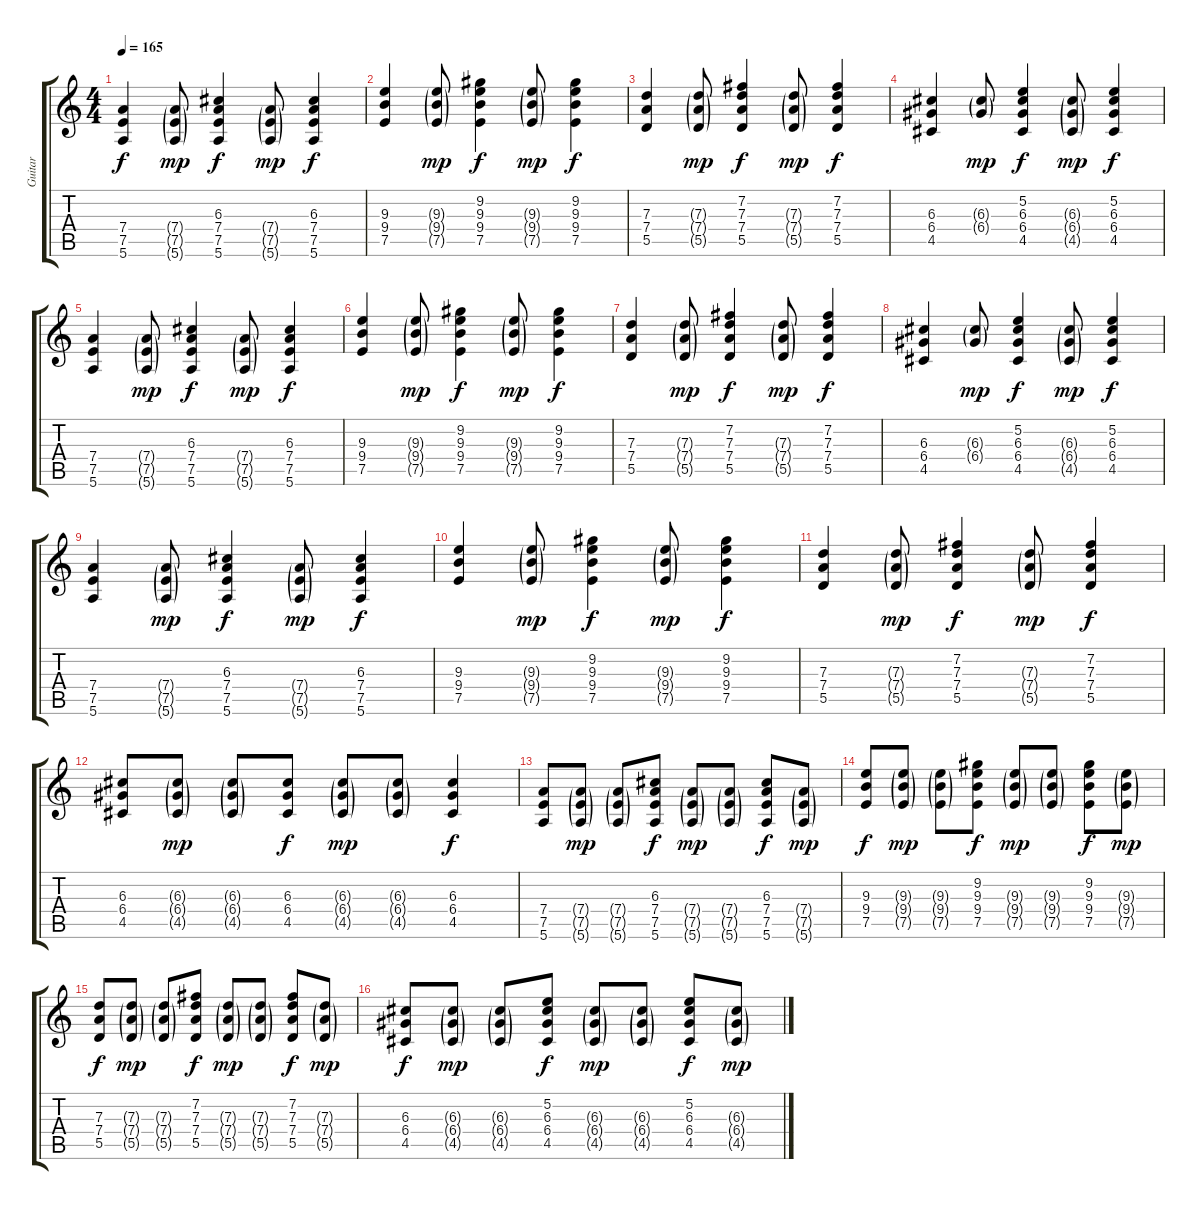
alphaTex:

\track ("Guitar" "Guitar") {instrument electricguitarclean}
\staff {score tabs}
\tuning (E4 B3 G3 D3 A2 E2) {hide}
\ts (4 4)
\tempo 165
\clef g2
\ks c
(7.4 7.5 5.6).4{dy f} (7.4{g} 7.5{g} 5.6{g}).8{dy mp} (6.3 7.4 7.5 5.6).4{dy f} (7.4{g} 7.5{g} 5.6{g}).8{dy mp} (6.3 7.4 7.5 5.6).4{dy f} |
(9.3 9.4 7.5).4 (9.3{g} 9.4{g} 7.5{g}).8{dy mp} (9.2 9.3 9.4 7.5).4{dy f} (9.3{g} 9.4{g} 7.5{g}).8{dy mp} (9.2 9.3 9.4 7.5).4{dy f} |
(7.3 7.4 5.5).4 (7.3{g} 7.4{g} 5.5{g}).8{dy mp} (7.2 7.3 7.4 5.5).4{dy f} (7.3{g} 7.4{g} 5.5{g}).8{dy mp} (7.2 7.3 7.4 5.5).4{dy f} |
(6.3 6.4 4.5).4 (6.3{g} 6.4{g}).8{dy mp} (5.2 6.3 6.4 4.5).4{dy f} (6.3{g} 6.4{g} 4.5{g}).8{dy mp} (5.2 6.3 6.4 4.5).4{dy f} |
(7.4 7.5 5.6).4 (7.4{g} 7.5{g} 5.6{g}).8{dy mp} (6.3 7.4 7.5 5.6).4{dy f} (7.4{g} 7.5{g} 5.6{g}).8{dy mp} (6.3 7.4 7.5 5.6).4{dy f} |
(9.3 9.4 7.5).4 (9.3{g} 9.4{g} 7.5{g}).8{dy mp} (9.2 9.3 9.4 7.5).4{dy f} (9.3{g} 9.4{g} 7.5{g}).8{dy mp} (9.2 9.3 9.4 7.5).4{dy f} |
(7.3 7.4 5.5).4 (7.3{g} 7.4{g} 5.5{g}).8{dy mp} (7.2 7.3 7.4 5.5).4{dy f} (7.3{g} 7.4{g} 5.5{g}).8{dy mp} (7.2 7.3 7.4 5.5).4{dy f} |
(6.3 6.4 4.5).4 (6.3{g} 6.4{g}).8{dy mp} (5.2 6.3 6.4 4.5).4{dy f} (6.3{g} 6.4{g} 4.5{g}).8{dy mp} (5.2 6.3 6.4 4.5).4{dy f} |
(7.4 7.5 5.6).4 (7.4{g} 7.5{g} 5.6{g}).8{dy mp} (6.3 7.4 7.5 5.6).4{dy f} (7.4{g} 7.5{g} 5.6{g}).8{dy mp} (6.3 7.4 7.5 5.6).4{dy f} |
(9.3 9.4 7.5).4 (9.3{g} 9.4{g} 7.5{g}).8{dy mp} (9.2 9.3 9.4 7.5).4{dy f} (9.3{g} 9.4{g} 7.5{g}).8{dy mp} (9.2 9.3 9.4 7.5).4{dy f} |
(7.3 7.4 5.5).4 (7.3{g} 7.4{g} 5.5{g}).8{dy mp} (7.2 7.3 7.4 5.5).4{dy f} (7.3{g} 7.4{g} 5.5{g}).8{dy mp} (7.2 7.3 7.4 5.5).4{dy f} |
(6.3 6.4 4.5).8 (6.3{g} 6.4{g} 4.5{g}).8{dy mp} (6.3{g} 6.4{g} 4.5{g}).8 (6.3 6.4 4.5).8{dy f} (6.3{g} 6.4{g} 4.5{g}).8{dy mp} (6.3{g} 6.4{g} 4.5{g}).8 (6.3 6.4 4.5).4{dy f} |
(7.4 7.5 5.6).8 (7.4{g} 7.5{g} 5.6{g}).8{dy mp} (7.4{g} 7.5{g} 5.6{g}).8 (6.3 7.4 7.5 5.6).8{dy f} (7.4{g} 7.5{g} 5.6{g}).8{dy mp} (7.4{g} 7.5{g} 5.6{g}).8 (6.3 7.4 7.5 5.6).8{dy f} (7.4{g} 7.5{g} 5.6{g}).8{dy mp} |
(9.3 9.4 7.5).8{dy f} (9.3{g} 9.4{g} 7.5{g}).8{dy mp} (9.3{g} 9.4{g} 7.5{g}).8 (9.2 9.3 9.4 7.5).8{dy f} (9.3{g} 9.4{g} 7.5{g}).8{dy mp} (9.3{g} 9.4{g} 7.5{g}).8 (9.2 9.3 9.4 7.5).8{dy f} (9.3{g} 9.4{g} 7.5{g}).8{dy mp} |
(7.3 7.4 5.5).8{dy f} (7.3{g} 7.4{g} 5.5{g}).8{dy mp} (7.3{g} 7.4{g} 5.5{g}).8 (7.2 7.3 7.4 5.5).8{dy f} (7.3{g} 7.4{g} 5.5{g}).8{dy mp} (7.3{g} 7.4{g} 5.5{g}).8 (7.2 7.3 7.4 5.5).8{dy f} (7.3{g} 7.4{g} 5.5{g}).8{dy mp} |
(6.3 6.4 4.5).8{dy f} (6.3{g} 6.4{g} 4.5{g}).8{dy mp} (6.3{g} 6.4{g} 4.5{g}).8 (5.2 6.3 6.4 4.5).8{dy f} (6.3{g} 6.4{g} 4.5{g}).8{dy mp} (6.3{g} 6.4{g} 4.5{g}).8 (5.2 6.3 6.4 4.5).8{dy f} (6.3{g} 6.4{g} 4.5{g}).8{dy mp}
